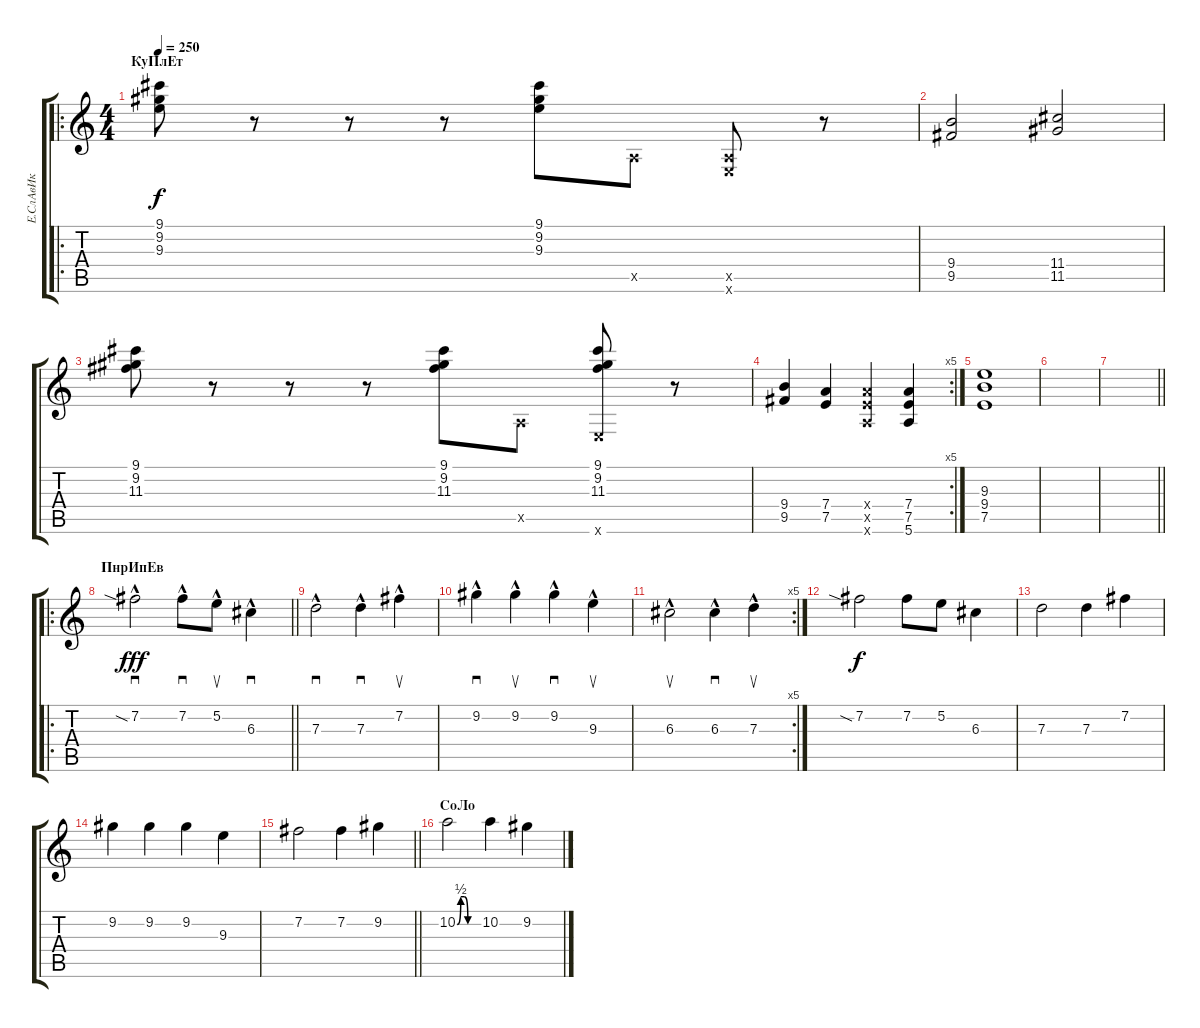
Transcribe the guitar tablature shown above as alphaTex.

\track ("Е.СлАвИк" "Е.СлАвИк") {instrument overdrivenguitar}
\staff {score tabs}
\tuning (E4 B3 G3 D3 A2 E2) {hide}
\ro
\ts (4 4)
\section ("" "КуПлЕт")
\tempo 250
\clef g2
\ks c
(9.1 9.2 9.3).8{dy f} r.8 r.8 r.8 (9.1 9.2 9.3).8 0.5{x}.8 (0.5{x} 0.6{x}).8 r.8 |
(9.4 9.5).2 (11.4 11.5).2 |
(9.1 9.2 11.3).8 r.8 r.8 r.8 (9.1 9.2 11.3).8 0.5{x}.8 (9.1 9.2 11.3 0.6{x}).8 r.8 |
\rc 5
(9.4 9.5).4 (7.4 7.5).4 (7.4{x} 7.5{x} 5.6{x}).4 (7.4 7.5 5.6).4 |
(9.3 9.4 7.5).1 |
|
\barLineRight lightlight
|
\ro
\section ("" "ПнрИпЕв")
\barLineRight lightlight
7.2{sia hac}.2{sd dy fff} 7.2{hac}.8{sd} 5.2{hac}.8{su} 6.3{hac}.4{sd} |
\section ("" "")
7.3{hac}.2{sd} 7.3{hac}.4{sd} 7.2{hac}.4{su} |
9.2{hac}.4{sd} 9.2{hac}.4{su} 9.2{hac}.4{sd} 9.3{hac}.4{su} |
\rc 5
6.3{hac}.2{su} 6.3{hac}.4{sd} 7.3{hac}.4{su} |
7.2{sia}.2{dy f} 7.2.8 5.2.8 6.3.4 |
7.3.2 7.3.4 7.2.4 |
9.2.4 9.2.4 9.2.4 9.3.4 |
\barLineRight lightlight
7.2.2 7.2.4 9.2.4 |
\section ("" "СоЛо")
10.2{be (custom 0 0 10 2 20 2 30 0 60 0)}.2 10.2.4 9.2.4
